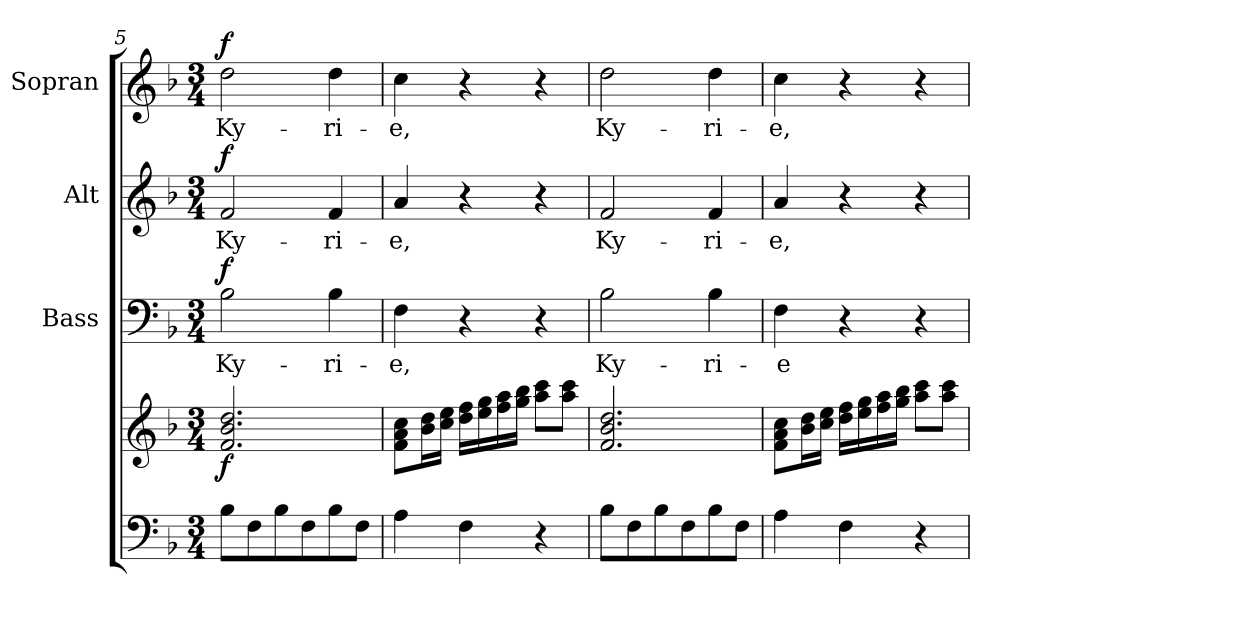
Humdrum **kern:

**kern	**kern	**dynam	**kern	**text	**dynam	**kern	**text	**dynam	**kern	**text	**dynam
*part4	*part4	*part4	*part3	*part3	*part3	*part2	*part2	*part2	*part1	*part1	*part1
*staff5	*staff4	*staff4/5	*staff3	*staff3	*staff3	*staff2	*staff2	*staff2	*staff1	*staff1	*staff1
*	*	*	*I"Bass	*	*	*I"Alt	*	*	*I"Sopran	*	*
*	*	*	*I'B.	*	*	*I'A.	*	*	*I'S.	*	*
*clefF4	*clefG2	*	*clefF4	*	*	*clefG2	*	*	*clefG2	*	*
*k[b-]	*k[b-]	*	*k[b-]	*	*	*k[b-]	*	*	*k[b-]	*	*
*F:	*F:	*	*F:	*	*	*F:	*	*	*F:	*	*
*M3/4	*M3/4	*	*M3/4	*	*	*M3/4	*	*	*M3/4	*	*
=5	=5	=5	=5	=5	=5	=5	=5	=5	=5	=5	=5
!	!	!LO:DY:b	!	!LO:LY:b	!LO:DY:a	!	!LO:LY:b	!LO:DY:a	!	!LO:LY:b	!LO:DY:a
8B-\L	2.f/ 2.b-/ 2.dd/	f	2B-\	Ky-	f	2f/	Ky-	f	2dd\	Ky-	f
8F\	.	.	.	.	.	.	.	.	.	.	.
8B-\	.	.	.	.	.	.	.	.	.	.	.
8F\	.	.	.	.	.	.	.	.	.	.	.
!	!	!	!	!LO:LY:b	!	!	!LO:LY:b	!	!	!LO:LY:b	!
8B-\	.	.	4B-\	-ri-	.	4f/	-ri-	.	4dd\	-ri-	.
8F\J	.	.	.	.	.	.	.	.	.	.	.
=6	=6	=6	=6	=6	=6	=6	=6	=6	=6	=6	=6
!	!	!	!	!LO:LY:b	!	!	!LO:LY:b	!	!	!LO:LY:b	!
4A\	8f\ 8a\ 8cc\L	.	4F\	-e,	.	4a/	-e,	.	4cc\	-e,	.
.	16b-\ 16dd\L	.	.	.	.	.	.	.	.	.	.
.	16cc\ 16ee\JJ	.	.	.	.	.	.	.	.	.	.
4F\	16dd\ 16ff\LL	.	4r	.	.	4r	.	.	4r	.	.
.	16ee\ 16gg\	.	.	.	.	.	.	.	.	.	.
.	16ff\ 16aa\	.	.	.	.	.	.	.	.	.	.
.	16gg\ 16bb-\JJ	.	.	.	.	.	.	.	.	.	.
4r	8aa\ 8ccc\L	.	4r	.	.	4r	.	.	4r	.	.
.	8aa\ 8ccc\J	.	.	.	.	.	.	.	.	.	.
=7	=7	=7	=7	=7	=7	=7	=7	=7	=7	=7	=7
!	!	!	!	!LO:LY:b	!	!	!LO:LY:b	!	!	!LO:LY:b	!
8B-\L	2.f/ 2.b-/ 2.dd/	.	2B-\	Ky-	.	2f/	Ky-	.	2dd\	Ky-	.
8F\	.	.	.	.	.	.	.	.	.	.	.
8B-\	.	.	.	.	.	.	.	.	.	.	.
8F\	.	.	.	.	.	.	.	.	.	.	.
!	!	!	!	!LO:LY:b	!	!	!LO:LY:b	!	!	!LO:LY:b	!
8B-\	.	.	4B-\	-ri-	.	4f/	-ri-	.	4dd\	-ri-	.
8F\J	.	.	.	.	.	.	.	.	.	.	.
!!LO:LB:g=z
=8	=8	=8	=8	=8	=8	=8	=8	=8	=8	=8	=8
!	!	!	!	!LO:LY:b	!	!	!LO:LY:b	!	!	!LO:LY:b	!
4A\	8f\ 8a\ 8cc\L	.	4F\	-e	.	4a/	-e,	.	4cc\	-e,	.
.	16b-\ 16dd\L	.	.	.	.	.	.	.	.	.	.
.	16cc\ 16ee\JJ	.	.	.	.	.	.	.	.	.	.
4F\	16dd\ 16ff\LL	.	4r	.	.	4r	.	.	4r	.	.
.	16ee\ 16gg\	.	.	.	.	.	.	.	.	.	.
.	16ff\ 16aa\	.	.	.	.	.	.	.	.	.	.
.	16gg\ 16bb-\JJ	.	.	.	.	.	.	.	.	.	.
4r	8aa\ 8ccc\L	.	4r	.	.	4r	.	.	4r	.	.
.	8aa\ 8ccc\J	.	.	.	.	.	.	.	.	.	.
=	=	=	=	=	=	=	=	=	=	=	=
*-	*-	*-	*-	*-	*-	*-	*-	*-	*-	*-	*-
